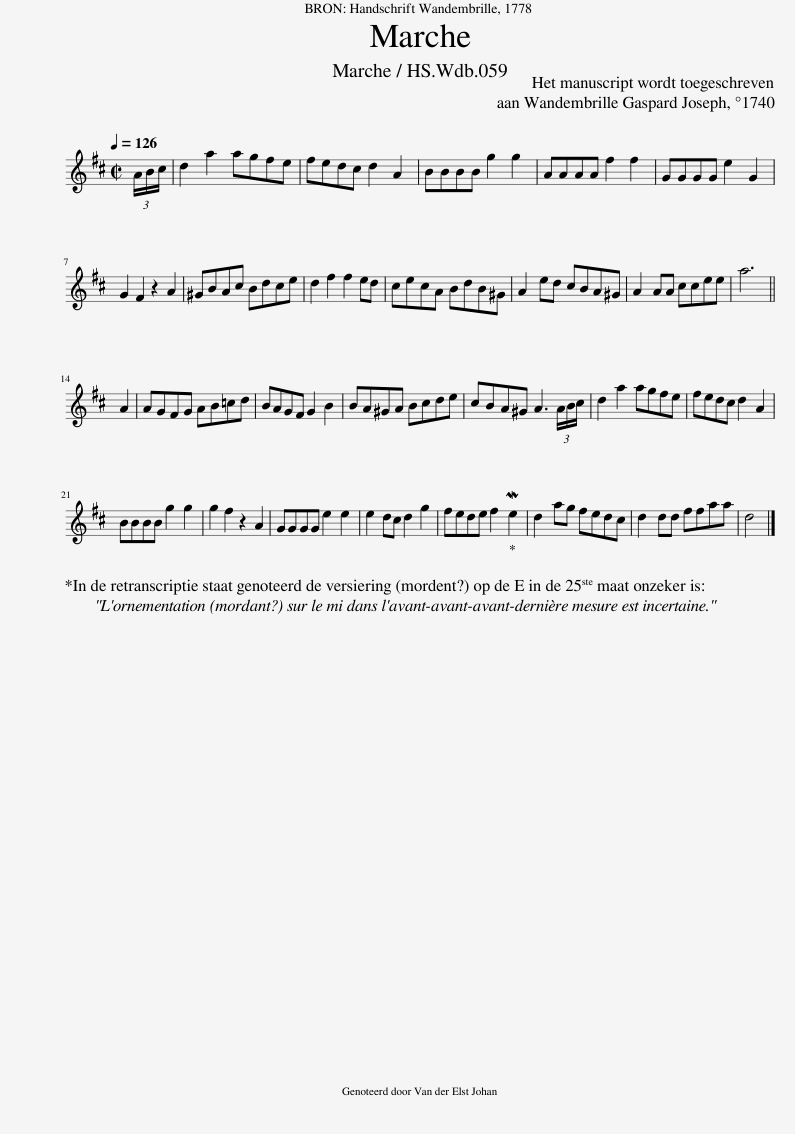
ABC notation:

X:1
L:1/8
Q:1/4=126
M:2/2
I:linebreak $
K:D
V:1 treble
V:1
 (3A/B/c/ | d2 a2 agfe | fedc d2 A2 | BBBB g2 g2 | AAAA f2 f2 | %5
 GGGG e2 G2 |$ G2 F2 z2 A2 | ^GBAc Bdce | d2 f2 f2 ed | cecA BdB^G | %10
 A2 ed cBA^G | A2 AA ccee | a6 ||$ A2 | AGFG AB=cd | %15
 BAGF G2 B2 | BA^GA Bcde | cBA^G A3 (3A/B/c/ | d2 a2 agfe | fedc d2 A2 |$ %20
 BBBB g2 g2 | g2 f2 z2 A2 | GGGG e2 e2 | e2 dc d2 g2 | fede f2 Me2 | %25
 d2 ag fedc | d2 dd ffaa | d4 |] %28
